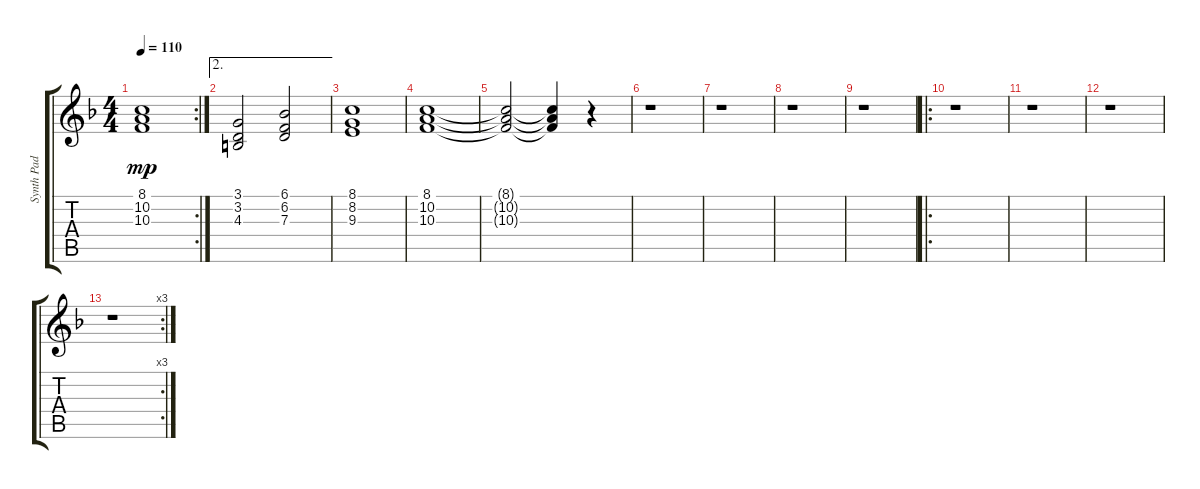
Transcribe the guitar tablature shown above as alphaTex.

\track ("Synth Pad" "Synth Pad") {instrument pad2warm}
\staff {score tabs}
\tuning (E4 B3 G3 D3 A2 E2) {hide}
\rc 2
\ts (4 4)
\tempo 110
\clef g2
\ks f
(8.1 10.2 10.3).1{dy mp} |
\ae 2
(3.1 3.2 4.3).2 (6.1 6.2 7.3).2 |
(8.1 8.2 9.3).1 |
(8.1 10.2 10.3).1 |
(8.1{t} 10.2{t} 10.3{t}).2 (8.1{t} 10.2{t} 10.3{t}).4 r.4 |
r.1 |
r.1 |
r.1 |
r.1 |
\ro
r.1 |
r.1 |
r.1 |
\rc 3
r.1
